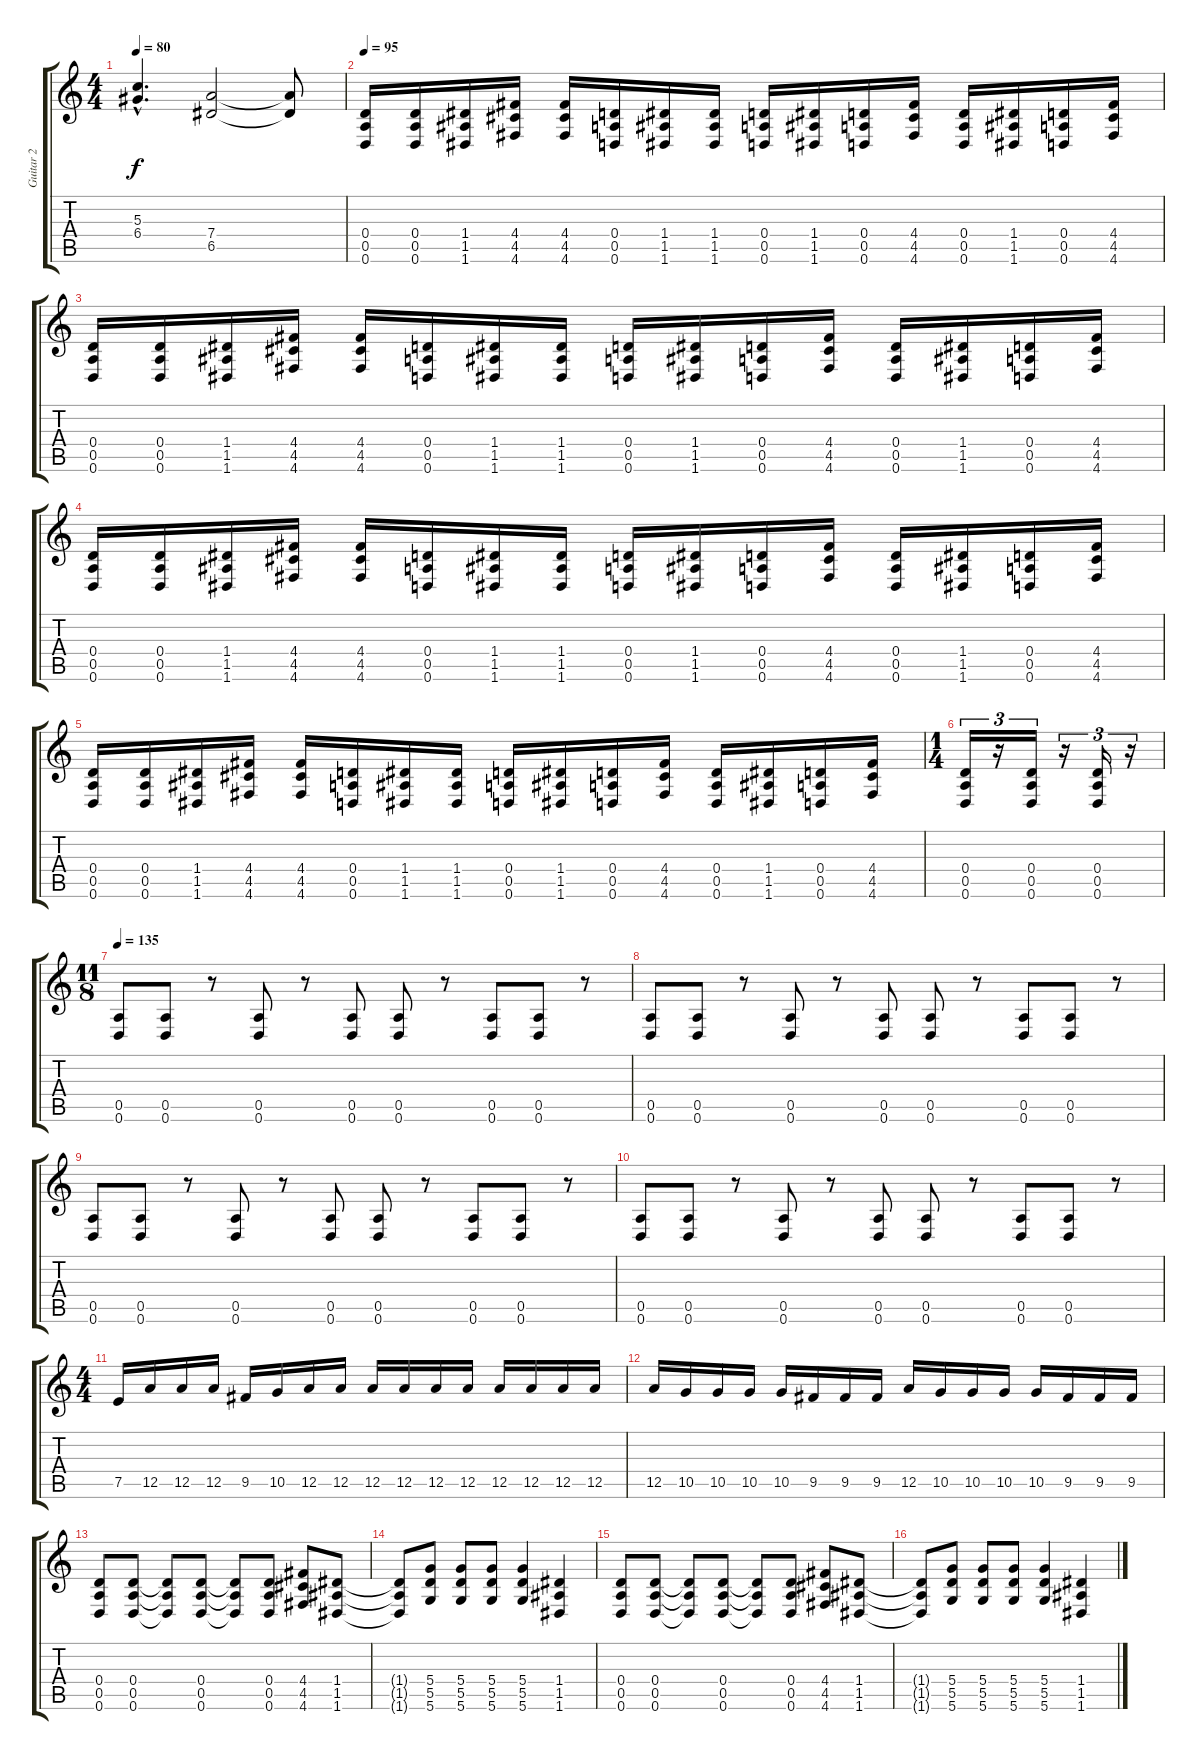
\track ("Guitar 2" "Guitar 2") {instrument distortionguitar}
\staff {score tabs}
\tuning (E4 B3 G3 D3 A2 D2) {hide}
\ts (4 4)
\tempo 80
\clef g2
\ks c
(5.3{hac} 6.4{hac}).4{d dy f} (7.4 6.5).2 (7.4{t} 6.5{t}).8 |
\tempo 95
(0.4 0.5 0.6).16 (0.4 0.5 0.6).16 (1.4 1.5 1.6).16 (4.4 4.5 4.6).16 (4.4 4.5 4.6).16 (0.4 0.5 0.6).16 (1.4 1.5 1.6).16 (1.4 1.5 1.6).16 (0.4 0.5 0.6).16 (1.4 1.5 1.6).16 (0.4 0.5 0.6).16 (4.4 4.5 4.6).16 (0.4 0.5 0.6).16 (1.4 1.5 1.6).16 (0.4 0.5 0.6).16 (4.4 4.5 4.6).16 |
(0.4 0.5 0.6).16 (0.4 0.5 0.6).16 (1.4 1.5 1.6).16 (4.4 4.5 4.6).16 (4.4 4.5 4.6).16 (0.4 0.5 0.6).16 (1.4 1.5 1.6).16 (1.4 1.5 1.6).16 (0.4 0.5 0.6).16 (1.4 1.5 1.6).16 (0.4 0.5 0.6).16 (4.4 4.5 4.6).16 (0.4 0.5 0.6).16 (1.4 1.5 1.6).16 (0.4 0.5 0.6).16 (4.4 4.5 4.6).16 |
(0.4 0.5 0.6).16 (0.4 0.5 0.6).16 (1.4 1.5 1.6).16 (4.4 4.5 4.6).16 (4.4 4.5 4.6).16 (0.4 0.5 0.6).16 (1.4 1.5 1.6).16 (1.4 1.5 1.6).16 (0.4 0.5 0.6).16 (1.4 1.5 1.6).16 (0.4 0.5 0.6).16 (4.4 4.5 4.6).16 (0.4 0.5 0.6).16 (1.4 1.5 1.6).16 (0.4 0.5 0.6).16 (4.4 4.5 4.6).16 |
(0.4 0.5 0.6).16 (0.4 0.5 0.6).16 (1.4 1.5 1.6).16 (4.4 4.5 4.6).16 (4.4 4.5 4.6).16 (0.4 0.5 0.6).16 (1.4 1.5 1.6).16 (1.4 1.5 1.6).16 (0.4 0.5 0.6).16 (1.4 1.5 1.6).16 (0.4 0.5 0.6).16 (4.4 4.5 4.6).16 (0.4 0.5 0.6).16 (1.4 1.5 1.6).16 (0.4 0.5 0.6).16 (4.4 4.5 4.6).16 |
\ts (1 4)
(0.4 0.5 0.6).16{tu (3 2)} r.16{tu (3 2)} (0.4 0.5 0.6).16{tu (3 2)} r.16{tu (3 2)} (0.4 0.5 0.6).16{tu (3 2)} r.16{tu (3 2)} |
\ts (11 8)
\tempo 135
(0.5 0.6).8{balance 0 instrument distortionguitar} (0.5 0.6).8 r.8 (0.5 0.6).8 r.8 (0.5 0.6).8 (0.5 0.6).8 r.8 (0.5 0.6).8 (0.5 0.6).8 r.8 |
(0.5 0.6).8 (0.5 0.6).8 r.8 (0.5 0.6).8 r.8 (0.5 0.6).8 (0.5 0.6).8 r.8 (0.5 0.6).8 (0.5 0.6).8 r.8 |
(0.5 0.6).8 (0.5 0.6).8 r.8 (0.5 0.6).8 r.8 (0.5 0.6).8 (0.5 0.6).8 r.8 (0.5 0.6).8 (0.5 0.6).8 r.8 |
(0.5 0.6).8 (0.5 0.6).8 r.8 (0.5 0.6).8 r.8 (0.5 0.6).8 (0.5 0.6).8 r.8 (0.5 0.6).8 (0.5 0.6).8 r.8 |
\ts (4 4)
7.5.16 12.5.16 12.5.16 12.5.16 9.5.16 10.5.16 12.5.16 12.5.16 12.5.16 12.5.16 12.5.16 12.5.16 12.5.16 12.5.16 12.5.16 12.5.16 |
12.5.16 10.5.16 10.5.16 10.5.16 10.5.16 9.5.16 9.5.16 9.5.16 12.5.16 10.5.16 10.5.16 10.5.16 10.5.16 9.5.16 9.5.16 9.5.16 |
(0.4 0.5 0.6).8 (0.4 0.5 0.6).8 (0.4{t} 0.5{t} 0.6{t}).8 (0.4 0.5 0.6).8 (0.4{t} 0.5{t} 0.6{t}).8 (0.4 0.5 0.6).8 (4.4 4.5 4.6).8 (1.4 1.5 1.6).8 |
(1.4{t} 1.5{t} 1.6{t}).8 (5.4 5.5 5.6).8 (5.4 5.5 5.6).8 (5.4 5.5 5.6).8 (5.4 5.5 5.6).4 (1.4 1.5 1.6).4 |
(0.4 0.5 0.6).8 (0.4 0.5 0.6).8 (0.4{t} 0.5{t} 0.6{t}).8 (0.4 0.5 0.6).8 (0.4{t} 0.5{t} 0.6{t}).8 (0.4 0.5 0.6).8 (4.4 4.5 4.6).8 (1.4 1.5 1.6).8 |
(1.4{t} 1.5{t} 1.6{t}).8 (5.4 5.5 5.6).8 (5.4 5.5 5.6).8 (5.4 5.5 5.6).8 (5.4 5.5 5.6).4 (1.4 1.5 1.6).4
